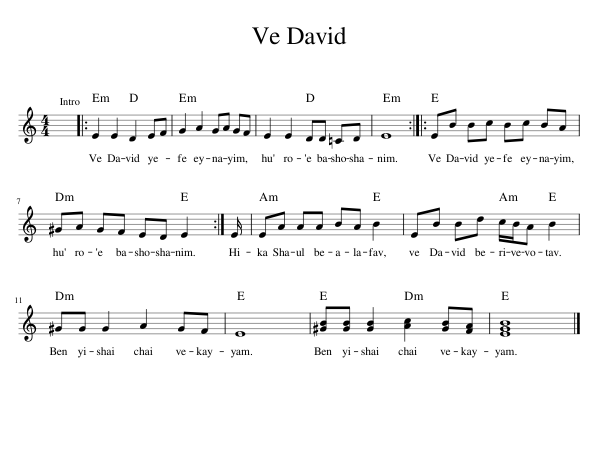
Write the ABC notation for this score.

X:1
L:1/8
M:4/4
I:linebreak $
K:C
V:1 treble
V:1
 x8 |: E2 E2 D2 EF | G2 A2 GA GF | E2 E2 DD =CD | E8 :: %5
 EB Bc Bc BA |$ ^GA GF ED E2 :| E/ | EA AA BA B2 | EB Bd c/B/A B2 |$ %10
 ^GG G2 A2 GF | E8 | [^GB][GB] [GB]2 [Ac]2 [GB][FA] | [EGB]8 |] %14
